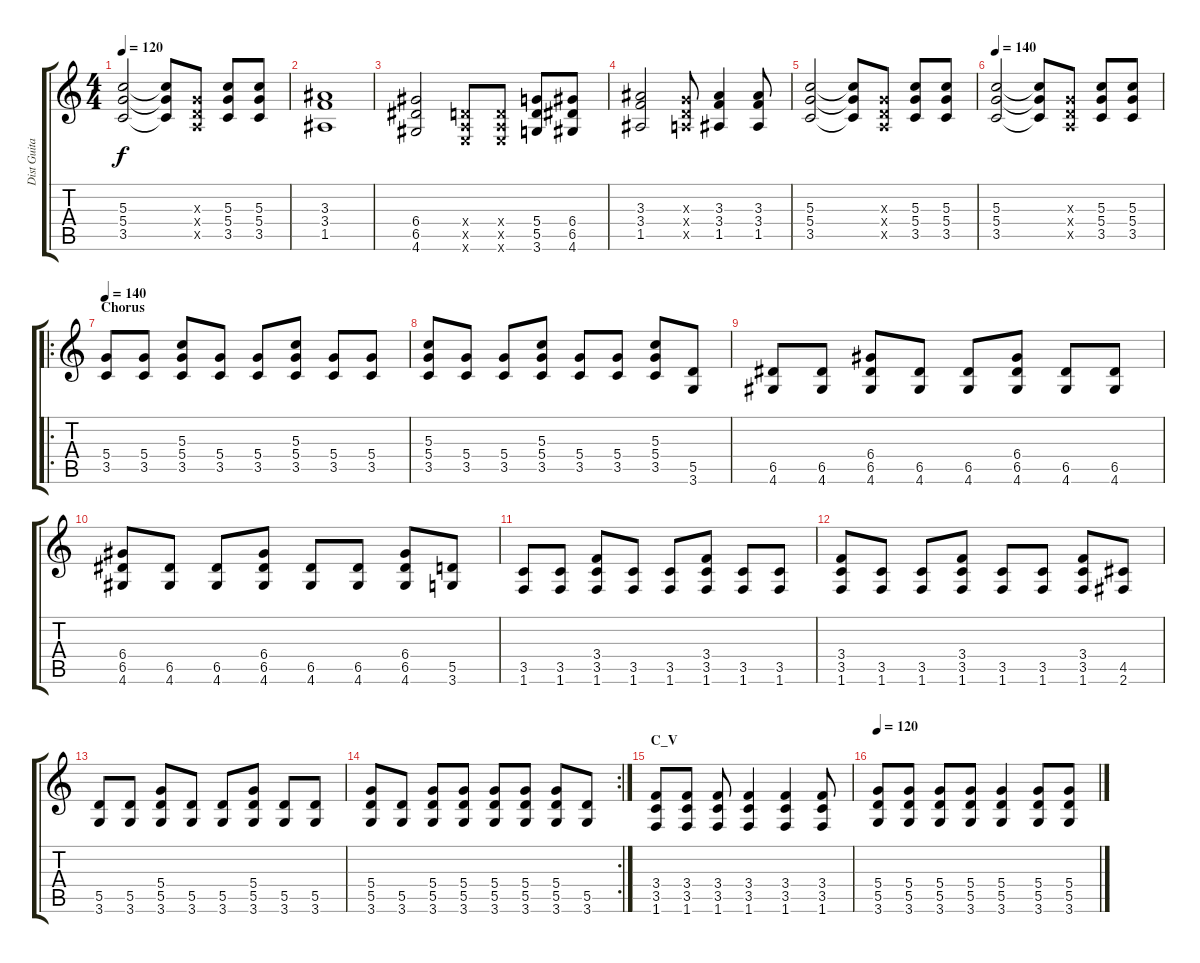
\track ("Dist Guitar" "Dist Guita") {instrument overdrivenguitar}
\staff {score tabs}
\tuning (E4 B3 G3 D3 A2 E2) {hide}
\ts (4 4)
\tempo 120
\clef g2
\ks c
(5.3 5.4 3.5).2{dy f} (5.3{t} 5.4{t} 3.5{t}).8 (0.3{x} 0.4{x} 0.5{x}).8 (5.3 5.4 3.5).8 (5.3 5.4 3.5).8 |
(3.3 3.4 1.5).1 |
(6.4 6.5 4.6).2 (0.4{x} 0.5{x} 0.6{x}).8 (0.4{x} 0.5{x} 0.6{x}).8 (5.4 5.5 3.6).8 (6.4 6.5 4.6).8 |
(3.3 3.4 1.5).2 (0.3{x} 0.4{x} 0.5{x}).8 (3.3 3.4 1.5).4 (3.3 3.4 1.5).8 |
(5.3 5.4 3.5).2 (5.3{t} 5.4{t} 3.5{t}).8 (0.3{x} 0.4{x} 0.5{x}).8 (5.3 5.4 3.5).8 (5.3 5.4 3.5).8 |
\tempo 140
(5.3 5.4 3.5).2 (5.3{t} 5.4{t} 3.5{t}).8 (0.3{x} 0.4{x} 0.5{x}).8 (5.3 5.4 3.5).8 (5.3 5.4 3.5).8 |
\ro
\section ("" "Chorus")
\tempo 140
(5.4 3.5).8 (5.4 3.5).8 (5.3 5.4 3.5).8 (5.4 3.5).8 (5.4 3.5).8 (5.3 5.4 3.5).8 (5.4 3.5).8 (5.4 3.5).8 |
(5.3 5.4 3.5).8 (5.4 3.5).8 (5.4 3.5).8 (5.3 5.4 3.5).8 (5.4 3.5).8 (5.4 3.5).8 (5.3 5.4 3.5).8 (5.5 3.6).8 |
(6.5 4.6).8 (6.5 4.6).8 (6.4 6.5 4.6).8 (6.5 4.6).8 (6.5 4.6).8 (6.4 6.5 4.6).8 (6.5 4.6).8 (6.5 4.6).8 |
(6.4 6.5 4.6).8 (6.5 4.6).8 (6.5 4.6).8 (6.4 6.5 4.6).8 (6.5 4.6).8 (6.5 4.6).8 (6.4 6.5 4.6).8 (5.5 3.6).8 |
(3.5 1.6).8 (3.5 1.6).8 (3.4 3.5 1.6).8 (3.5 1.6).8 (3.5 1.6).8 (3.4 3.5 1.6).8 (3.5 1.6).8 (3.5 1.6).8 |
(3.4 3.5 1.6).8 (3.5 1.6).8 (3.5 1.6).8 (3.4 3.5 1.6).8 (3.5 1.6).8 (3.5 1.6).8 (3.4 3.5 1.6).8 (4.5 2.6).8 |
(5.5 3.6).8 (5.5 3.6).8 (5.4 5.5 3.6).8 (5.5 3.6).8 (5.5 3.6).8 (5.4 5.5 3.6).8 (5.5 3.6).8 (5.5 3.6).8 |
\rc 2
(5.4 5.5 3.6).8 (5.5 3.6).8 (5.4 5.5 3.6).8 (5.4 5.5 3.6).8 (5.4 5.5 3.6).8 (5.4 5.5 3.6).8 (5.4 5.5 3.6).8 (5.5 3.6).8 |
\section ("" "C_V")
(3.4 3.5 1.6).8 (3.4 3.5 1.6).8 (3.4 3.5 1.6).8 (3.4 3.5 1.6).4 (3.4 3.5 1.6).4 (3.4 3.5 1.6).8 |
\tempo 120
(5.4 5.5 3.6).8 (5.4 5.5 3.6).8 (5.4 5.5 3.6).8 (5.4 5.5 3.6).8 (5.4 5.5 3.6).4 (5.4 5.5 3.6).8 (5.4 5.5 3.6).8
